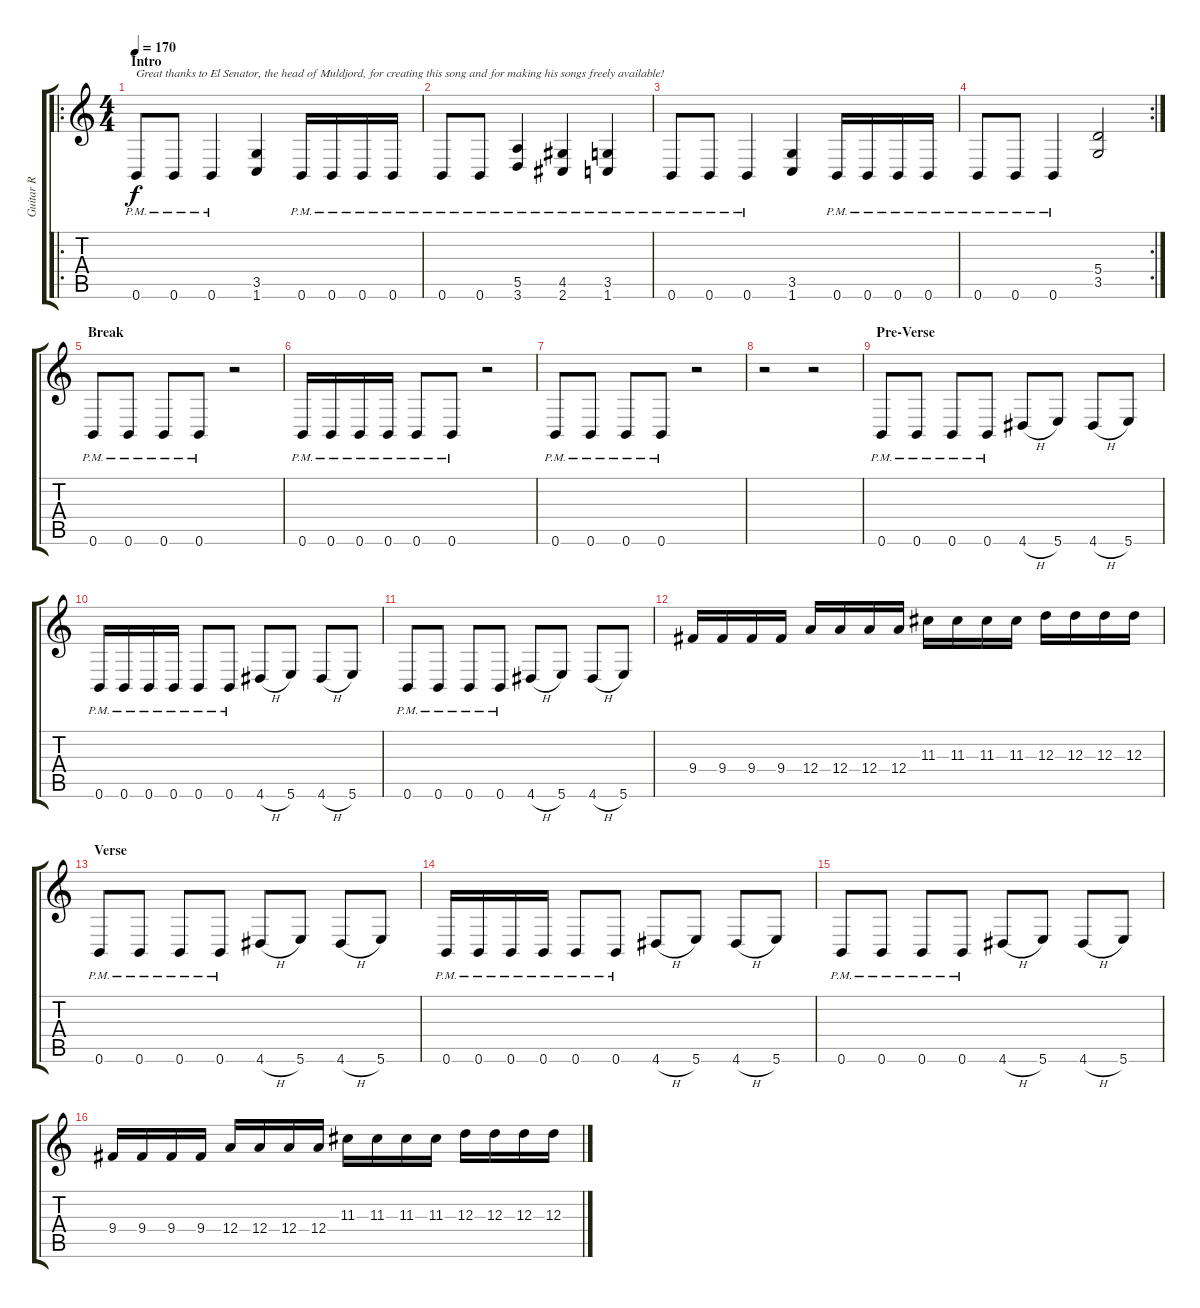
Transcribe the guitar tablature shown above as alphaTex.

\track ("Guitar R" "Guitar R") {instrument distortionguitar}
\staff {score tabs}
\tuning (B3 Gb3 D3 A2 E2 B1) {hide}
\ro
\ts (4 4)
\section ("" "Intro")
\tempo 170
\clef g2
\ks c
0.6{pm}.8{txt "Great thanks to El Senator, the head of Muldjord, for creating this song and for making his songs freely available!" dy f instrument distortionguitar} 0.6{pm}.8 0.6{pm}.4 (3.5 1.6).4 0.6{pm}.16 0.6{pm}.16 0.6{pm}.16 0.6{pm}.16 |
0.6{pm}.8 0.6{pm}.8 (5.5{pm} 3.6{pm}).4 (4.5{pm} 2.6{pm}).4 (3.5{pm} 1.6{pm}).4 |
0.6{pm}.8 0.6{pm}.8 0.6{pm}.4 (3.5 1.6).4 0.6{pm}.16 0.6{pm}.16 0.6{pm}.16 0.6{pm}.16 |
\rc 2
0.6{pm}.8 0.6{pm}.8 0.6{pm}.4 (5.4 3.5).2 |
\section ("" "Break")
0.6{pm}.8 0.6{pm}.8 0.6{pm}.8 0.6{pm}.8 r.2 |
0.6{pm}.16 0.6{pm}.16 0.6{pm}.16 0.6{pm}.16 0.6{pm}.8 0.6{pm}.8 r.2 |
0.6{pm}.8 0.6{pm}.8 0.6{pm}.8 0.6{pm}.8 r.2 |
r.2 r.2 |
\section ("" "Pre-Verse")
0.6{pm}.8 0.6{pm}.8 0.6{pm}.8 0.6{pm}.8 4.6{h}.8 5.6.8 4.6{h}.8 5.6.8 |
0.6{pm}.16 0.6{pm}.16 0.6{pm}.16 0.6{pm}.16 0.6{pm}.8 0.6{pm}.8 4.6{h}.8 5.6.8 4.6{h}.8 5.6.8 |
0.6{pm}.8 0.6{pm}.8 0.6{pm}.8 0.6{pm}.8 4.6{h}.8 5.6.8 4.6{h}.8 5.6.8 |
9.4.16 9.4.16 9.4.16 9.4.16 12.4.16 12.4.16 12.4.16 12.4.16 11.3.16 11.3.16 11.3.16 11.3.16 12.3.16 12.3.16 12.3.16 12.3.16 |
\section ("" "Verse")
0.6{pm}.8 0.6{pm}.8 0.6{pm}.8 0.6{pm}.8 4.6{h}.8 5.6.8 4.6{h}.8 5.6.8 |
0.6{pm}.16 0.6{pm}.16 0.6{pm}.16 0.6{pm}.16 0.6{pm}.8 0.6{pm}.8 4.6{h}.8 5.6.8 4.6{h}.8 5.6.8 |
0.6{pm}.8 0.6{pm}.8 0.6{pm}.8 0.6{pm}.8 4.6{h}.8 5.6.8 4.6{h}.8 5.6.8 |
9.4.16 9.4.16 9.4.16 9.4.16 12.4.16 12.4.16 12.4.16 12.4.16 11.3.16 11.3.16 11.3.16 11.3.16 12.3.16 12.3.16 12.3.16 12.3.16
